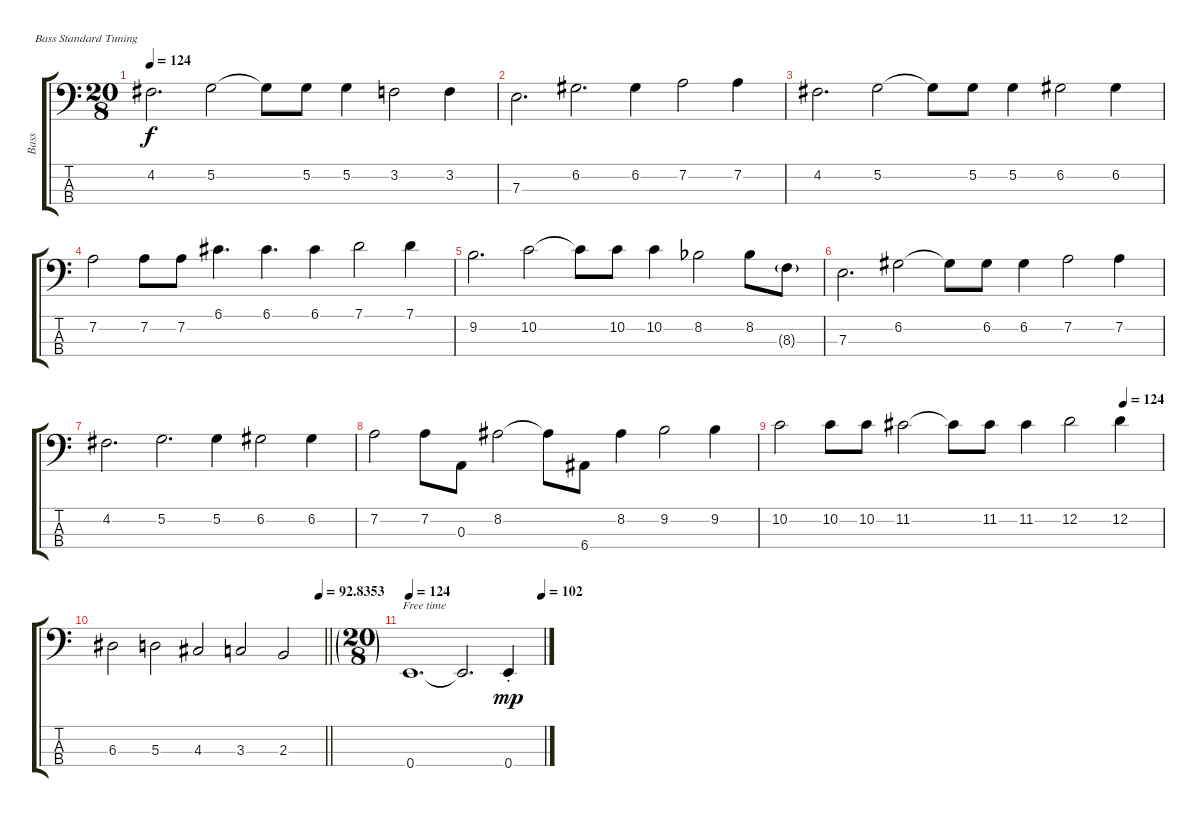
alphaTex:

\bracketExtendMode groupsimilarinstruments
\otherSystemsTrackNameOrientation horizontal
\track ("E-Bass" "Bass") {instrument fretlessbass}
\staff {score tabs}
\tuning (G2 D2 A1 E1)
\ts (20 8)
\tempo 124
\clef f4
\ks c
4.2{acc #}.2{d dy f beam Down} 5.2.2{beam Down} 5.2{t}.8{beam Down} 5.2.8{beam Down} 5.2.4{beam Down} 3.2.2{beam Down} 3.2.4{beam Down} |
7.3.2{d beam Down} 6.2{acc #}.2{d beam Down} 6.2{acc #}.4{beam Down} 7.2.2{beam Down} 7.2.4{beam Down} |
4.2{acc #}.2{d beam Down} 5.2.2{beam Down} 5.2{t}.8{beam Down} 5.2.8{beam Down} 5.2.4{beam Down} 6.2{acc #}.2{beam Down} 6.2{acc #}.4{beam Down} |
7.2.2{beam Down} 7.2.8{beam Down} 7.2.8{beam Down} 6.1{acc #}.4{d beam Down} 6.1{acc #}.4{d beam Down} 6.1{acc #}.4{beam Down} 7.1.2{beam Down} 7.1.4{beam Down} |
9.2.2{d beam Down} 10.2.2{beam Down} 10.2{t}.8{beam Down} 10.2.8{beam Down} 10.2.4{beam Down} 8.2{acc b}.2{beam Down} 8.2{acc b}.8{beam Down} 8.3{g}.8{beam Down} |
7.3.2{d beam Down} 6.2{acc #}.2{beam Down} 6.2{t acc #}.8{beam Down} 6.2{acc #}.8{beam Down} 6.2{acc #}.4{beam Down} 7.2.2{beam Down} 7.2.4{beam Down} |
4.2{acc #}.2{d beam Down} 5.2.2{d beam Down} 5.2.4{beam Down} 6.2{acc #}.2{beam Down} 6.2{acc #}.4{beam Down} |
7.2.2{beam Down} 7.2.8{beam Down} 0.3.8{beam Down} 8.2{acc #}.2{beam Down} 8.2{t acc #}.8{beam Down} 6.4{acc #}.8{beam Down} 8.2{acc #}.4{beam Down} 9.2.2{beam Down} 9.2.4{beam Down} |
\tempo (124 0.9)
10.2.2{beam Down} 10.2.8{beam Down} 10.2.8{beam Down} 11.2{acc #}.2{beam Down} 11.2{t acc #}.8{beam Down} 11.2{acc #}.8{beam Down} 11.2{acc #}.4{beam Down} 12.2.2{beam Down} 12.2.4{beam Down} |
\tempo (92.8353 0.975)
\barLineRight lightlight
6.3{acc #}.2{beam Down} 5.3.2{beam Down} 4.3{acc #}.2{beam Up} 3.3.2{beam Up} 2.3.2{beam Up} |
\ft
\tempo 124
\tempo (102 0.9875)
0.4.1{d beam Up} 0.4{t}.2{d beam Up} 0.4{st}.4{dy mp beam Up}
